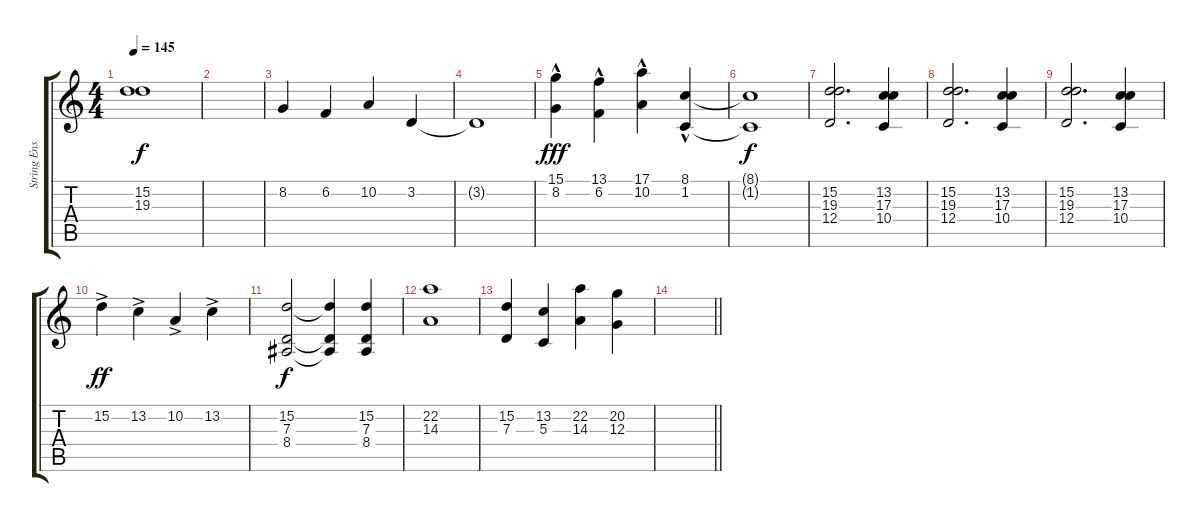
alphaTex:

\track ("String Ensemble" "String Ens") {instrument stringensemble1}
\staff {score tabs}
\tuning (E4 B3 G3 D3 A2 D2) {hide}
\ts (4 4)
\tempo 145
\clef g2
\ks c
(15.2 19.3).1{dy f} |
|
8.2.4 6.2.4 10.2.4 3.2.4 |
3.2{t}.1 |
(15.1{hac} 8.2).4{dy fff} (13.1{hac} 6.2).4 (17.1{hac} 10.2).4 (8.1{hac} 1.2).4 |
(8.1{t} 1.2{t}).1{dy f} |
(15.2 19.3 12.4).2{d} (13.2 17.3 10.4).4 |
(15.2 19.3 12.4).2{d} (13.2 17.3 10.4).4 |
(15.2 19.3 12.4).2{d} (13.2 17.3 10.4).4 |
15.2{ac}.4{dy ff} 13.2{ac}.4 10.2{ac}.4 13.2{ac}.4 |
(15.2 7.3 8.4).2{dy f} (15.2{t} 7.3{t} 8.4{t}).4 (15.2 7.3 8.4).4 |
(22.2 14.3).1 |
(15.2 7.3).4 (13.2 5.3).4 (22.2 14.3).4 (20.2 12.3).4 |
\barLineRight lightlight
